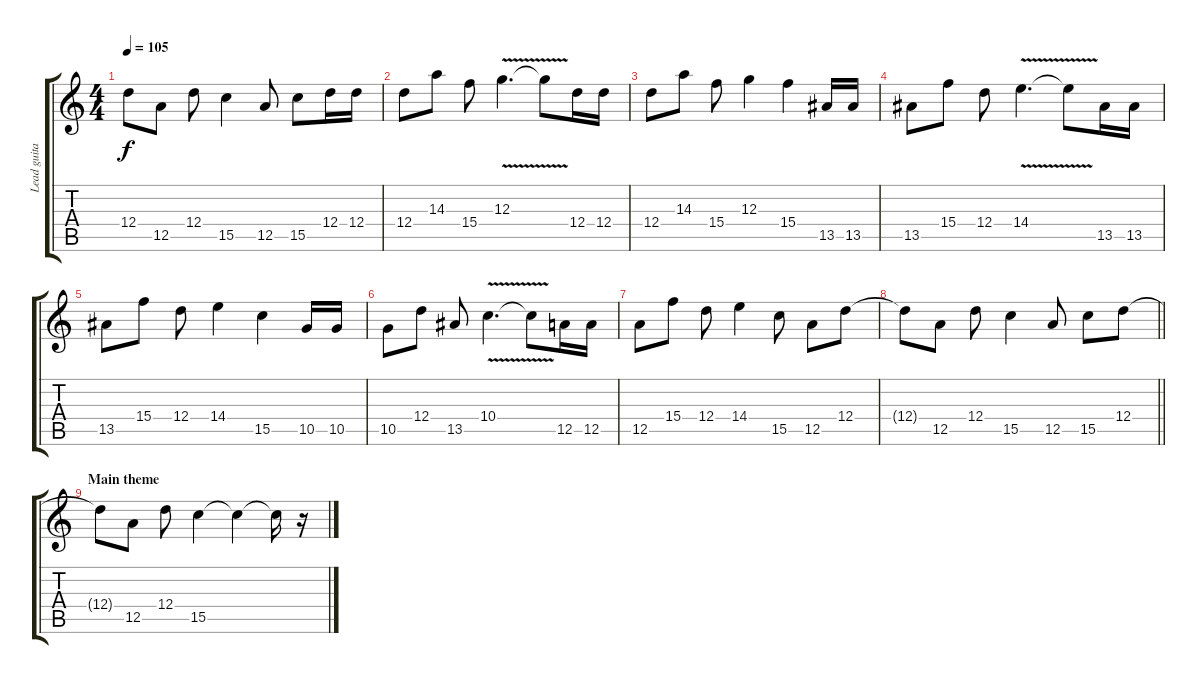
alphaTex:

\track ("Lead guitar 1" "Lead guita") {instrument distortionguitar}
\staff {score tabs}
\tuning (E4 B3 G3 D3 A2 E2) {hide}
\ts (4 4)
\tempo 105
\clef g2
\ks c
12.4{t}.8{dy f} 12.5.8 12.4.8 15.5.4 12.5.8 15.5.8 12.4.16 12.4.16 |
12.4.8 14.3.8 15.4.8 12.3{v}.4{d} 12.3{t}.8 12.4.16 12.4.16 |
12.4.8 14.3.8 15.4.8 12.3.4 15.4.4 13.5.16 13.5.16 |
13.5.8 15.4.8 12.4.8 14.4{v}.4{d} 14.4{t}.8 13.5.16 13.5.16 |
13.5.8 15.4.8 12.4.8 14.4.4 15.5.4 10.5.16 10.5.16 |
10.5.8 12.4.8 13.5.8 10.4{v}.4{d} 10.4{t}.8 12.5.16 12.5.16 |
12.5.8 15.4.8 12.4.8 14.4.4 15.5.8 12.5.8 12.4.8 |
\barLineRight lightlight
12.4{t}.8 12.5.8 12.4.8 15.5.4 12.5.8 15.5.8 12.4.8 |
\section ("" "Main theme")
12.4{t}.8 12.5.8 12.4.8 15.5.4 15.5{t}.4 15.5{t}.16 r.16
